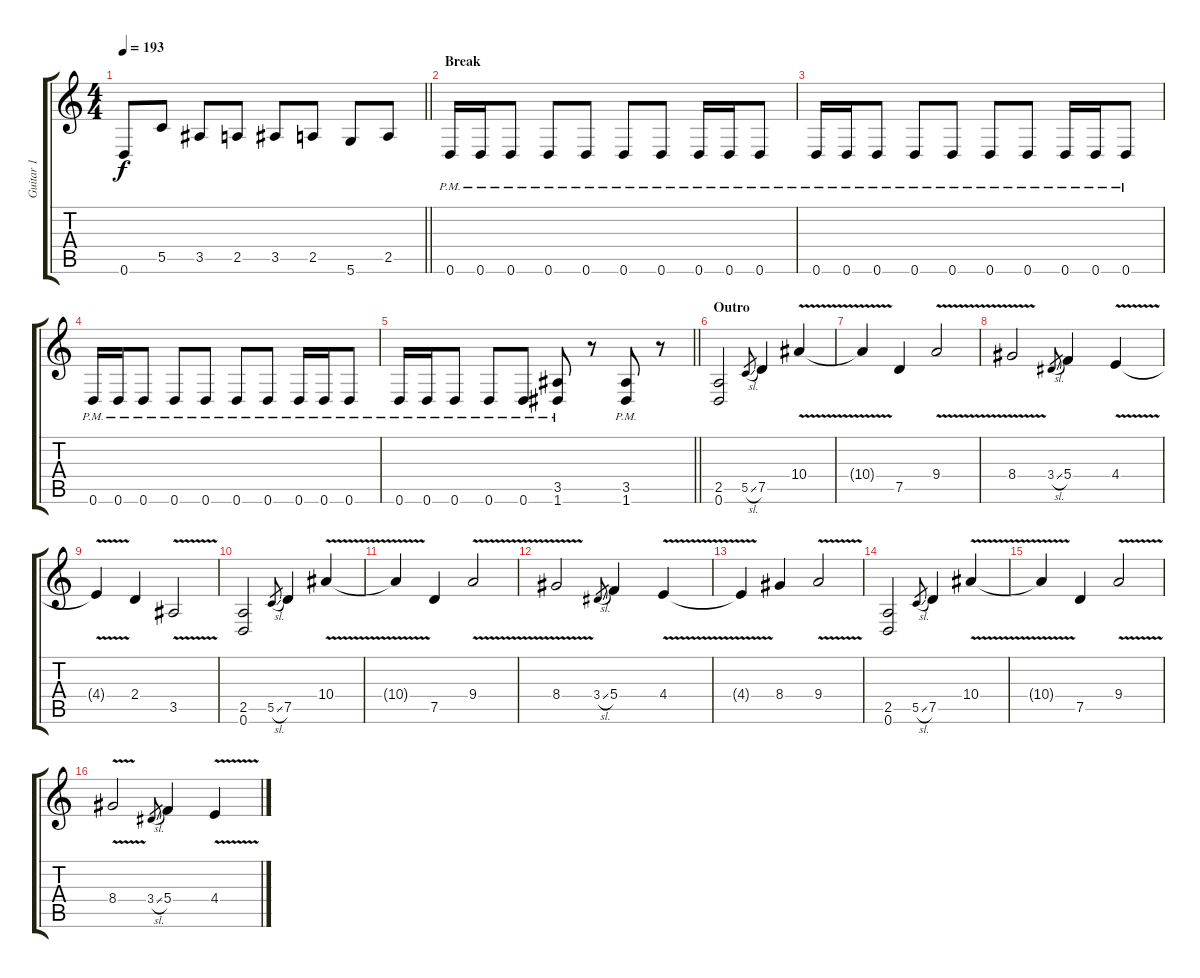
\track ("Guitar 1" "Guitar 1") {instrument distortionguitar}
\staff {score tabs}
\tuning (D4 A3 F3 C3 G2 D2) {hide}
\ts (4 4)
\tempo 193
\clef g2
\barLineRight lightlight
\ks c
0.6.8{dy f} 5.5.8 3.5.8 2.5.8 3.5.8 2.5.8 5.6.8 2.5.8 |
\section ("" "Break")
0.6{pm}.16 0.6{pm}.16 0.6{pm}.8 0.6{pm}.8 0.6{pm}.8 0.6{pm}.8 0.6{pm}.8 0.6{pm}.16 0.6{pm}.16 0.6{pm}.8 |
0.6{pm}.16 0.6{pm}.16 0.6{pm}.8 0.6{pm}.8 0.6{pm}.8 0.6{pm}.8 0.6{pm}.8 0.6{pm}.16 0.6{pm}.16 0.6{pm}.8 |
0.6{pm}.16 0.6{pm}.16 0.6{pm}.8 0.6{pm}.8 0.6{pm}.8 0.6{pm}.8 0.6{pm}.8 0.6{pm}.16 0.6{pm}.16 0.6{pm}.8 |
\barLineRight lightlight
0.6{pm}.16 0.6{pm}.16 0.6{pm}.8 0.6{pm}.8 0.6{pm}.8 (3.5{pm} 1.6{pm}).8 r.8 (3.5{pm} 1.6{pm}).8 r.8 |
\section ("" "Outro")
(2.5 0.6).2 5.5{sl}.8{gr} 7.5.4 10.4{v}.4 |
10.4{t}.4 7.5.4 9.4{v}.2 |
8.4{v}.2 3.4{sl}.8{gr} 5.4.4 4.4{v}.4 |
4.4{t}.4 2.4.4 3.5{v}.2 |
(2.5 0.6).2 5.5{sl}.8{gr} 7.5.4 10.4{v}.4 |
10.4{t}.4 7.5.4 9.4{v}.2 |
8.4{v}.2 3.4{sl}.8{gr} 5.4.4 4.4{v}.4 |
4.4{t}.4 8.4.4 9.4{v}.2 |
(2.5 0.6).2 5.5{sl}.8{gr} 7.5.4 10.4{v}.4 |
10.4{t}.4 7.5.4 9.4{v}.2 |
8.4{v}.2 3.4{sl}.8{gr} 5.4.4 4.4{v}.4
